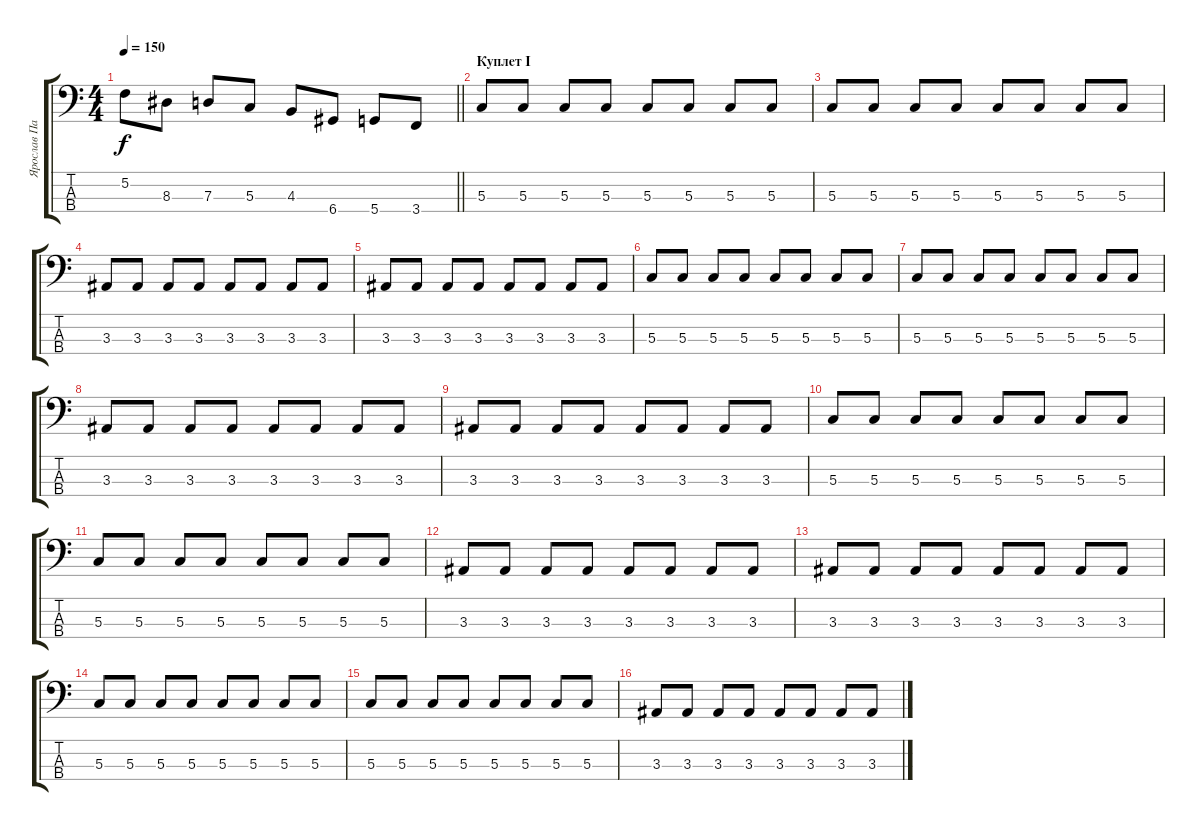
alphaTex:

\track ("Ярослав Пастухов" "Ярослав Па") {instrument electricbassfinger}
\staff {score tabs}
\tuning (F2 C2 G1 D1) {hide}
\ts (4 4)
\tempo 150
\clef f4
\barLineRight lightlight
\ks c
5.2{t}.8{dy f} 8.3.8 7.3.8 5.3.8 4.3.8 6.4.8 5.4.8 3.4.8 |
\section ("" "Куплет I")
5.3.8 5.3.8 5.3.8 5.3.8 5.3.8 5.3.8 5.3.8 5.3.8 |
5.3.8 5.3.8 5.3.8 5.3.8 5.3.8 5.3.8 5.3.8 5.3.8 |
3.3.8 3.3.8 3.3.8 3.3.8 3.3.8 3.3.8 3.3.8 3.3.8 |
3.3.8 3.3.8 3.3.8 3.3.8 3.3.8 3.3.8 3.3.8 3.3.8 |
5.3.8 5.3.8 5.3.8 5.3.8 5.3.8 5.3.8 5.3.8 5.3.8 |
5.3.8 5.3.8 5.3.8 5.3.8 5.3.8 5.3.8 5.3.8 5.3.8 |
3.3.8 3.3.8 3.3.8 3.3.8 3.3.8 3.3.8 3.3.8 3.3.8 |
3.3.8 3.3.8 3.3.8 3.3.8 3.3.8 3.3.8 3.3.8 3.3.8 |
5.3.8 5.3.8 5.3.8 5.3.8 5.3.8 5.3.8 5.3.8 5.3.8 |
5.3.8 5.3.8 5.3.8 5.3.8 5.3.8 5.3.8 5.3.8 5.3.8 |
3.3.8 3.3.8 3.3.8 3.3.8 3.3.8 3.3.8 3.3.8 3.3.8 |
3.3.8 3.3.8 3.3.8 3.3.8 3.3.8 3.3.8 3.3.8 3.3.8 |
5.3.8 5.3.8 5.3.8 5.3.8 5.3.8 5.3.8 5.3.8 5.3.8 |
5.3.8 5.3.8 5.3.8 5.3.8 5.3.8 5.3.8 5.3.8 5.3.8 |
3.3.8 3.3.8 3.3.8 3.3.8 3.3.8 3.3.8 3.3.8 3.3.8
